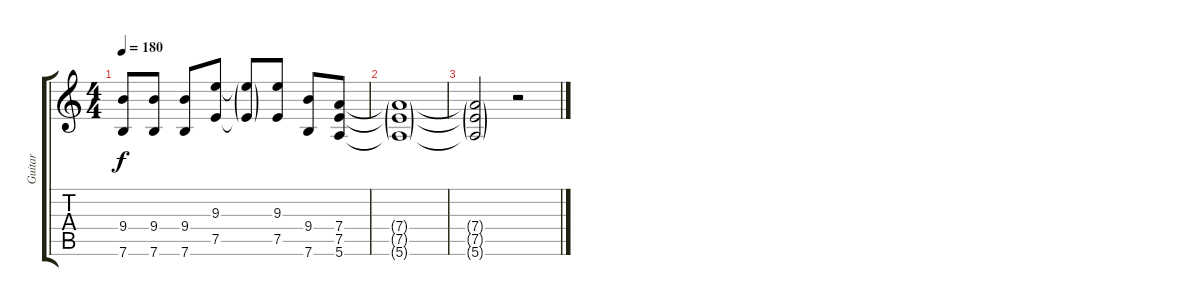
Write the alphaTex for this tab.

\track ("Guitar" "Guitar") {instrument distortionguitar}
\staff {score tabs}
\tuning (E4 B3 G3 D3 A2 E2) {hide}
\ts (4 4)
\tempo 180
\clef g2
\ks c
(9.4 7.6).8{dy f} (9.4 7.6).8 (9.4 7.6).8 (9.3 7.5).8 (9.3{g t} 7.5{g t}).8 (9.3 7.5).8 (9.4 7.6).8 (7.4 7.5 5.6).8 |
(7.4{g t} 7.5{g t} 5.6{g t}).1 |
(7.4{g t} 7.5{g t} 5.6{g t}).2 r.2
